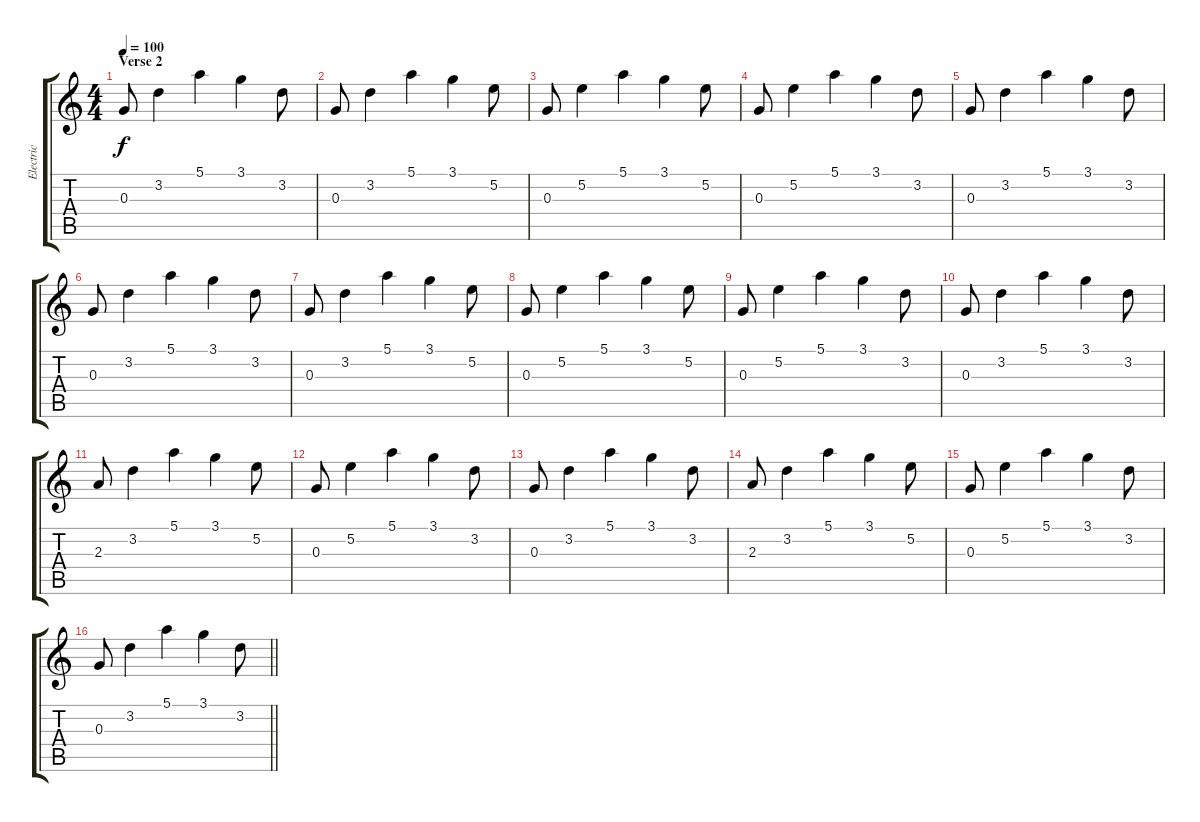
\track ("Electric" "Electric") {instrument overdrivenguitar}
\staff {score tabs}
\tuning (E4 B3 G3 D3 A2 E2) {hide}
\ts (4 4)
\section ("" "Verse 2")
\tempo 100
\clef g2
\ks c
0.3.8{dy f} 3.2.4 5.1.4 3.1.4 3.2.8 |
0.3.8 3.2.4 5.1.4 3.1.4 5.2.8 |
0.3.8 5.2.4 5.1.4 3.1.4 5.2.8 |
0.3.8 5.2.4 5.1.4 3.1.4 3.2.8 |
0.3.8 3.2.4 5.1.4 3.1.4 3.2.8 |
0.3.8 3.2.4 5.1.4 3.1.4 3.2.8 |
0.3.8 3.2.4 5.1.4 3.1.4 5.2.8 |
0.3.8 5.2.4 5.1.4 3.1.4 5.2.8 |
0.3.8 5.2.4 5.1.4 3.1.4 3.2.8 |
0.3.8 3.2.4 5.1.4 3.1.4 3.2.8 |
2.3.8 3.2.4 5.1.4 3.1.4 5.2.8 |
0.3.8 5.2.4 5.1.4 3.1.4 3.2.8 |
0.3.8 3.2.4 5.1.4 3.1.4 3.2.8 |
2.3.8 3.2.4 5.1.4 3.1.4 5.2.8 |
0.3.8 5.2.4 5.1.4 3.1.4 3.2.8 |
\barLineRight lightlight
0.3.8 3.2.4 5.1.4 3.1.4 3.2.8
